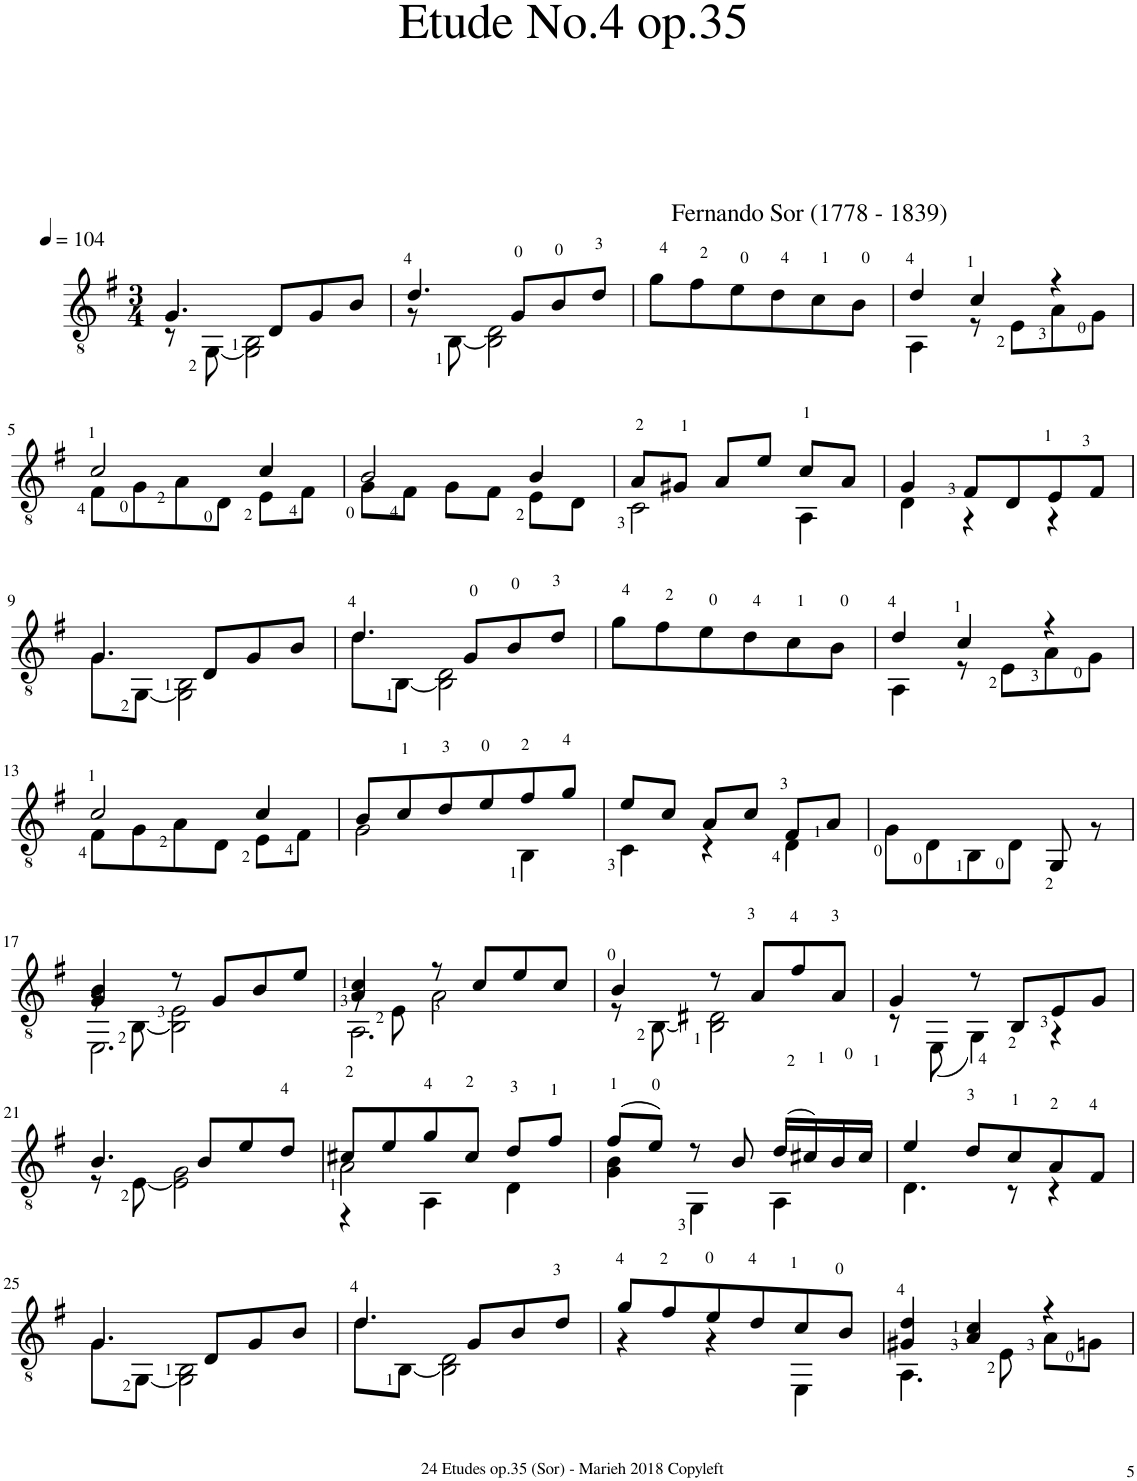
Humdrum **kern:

**kern
*part1
*staff1
*I"Guitare classique
!!LO:PB:g=z
*clefGv2
*k[f#]
*M3/4
*MM104
=1
*^
4.G/	8r
.	[8GG\
.	2GG\] 2BB\
8D/L	.
8G/	.
8B/J	.
=2	=2
4.d/	8r
.	[8BB\
.	2BB\] 2D\
8G/L	.
8B/	.
8d/J	.
*v	*v
=3
8g\L
8f#\
8e\
8d\
8c\
8B\J
=4
*^
4d/	4AA\
4c/	8r
.	8E\L
4r	8A\
.	8G\J
!!LO:LB:g=z	!!
=5	=5
2c/	8F#\L
.	8G\
.	8A\
.	8D\J
4c/	8E\L
.	8F#\J
=6	=6
2B/	8G\L
.	8F#\J
.	8G\L
.	8F#\J
4B/	8E\L
.	8D\J
=7	=7
8A/L	2C\
8G#X/J	.
8A/L	.
8e/J	.
8c/L	4AA\
8A/J	.
=8	=8
4G/	4D\
8F#/L	4r
8D/	.
8E/	4r
8F#/J	.
!!LO:LB:g=z	!!
=9	=9
4.G/	8G\L
.	[8GG\J
.	2GG\] 2BB\
8D/L	.
8G/	.
8B/J	.
=10	=10
4.d/	8d\L
.	[8BB\J
.	2BB\] 2D\
8G/L	.
8B/	.
8d/J	.
*v	*v
=11
8g\L
8f#\
8e\
8d\
8c\
8B\J
=12
*^
4d/	4AA\
4c/	8r
.	8E\L
4r	8A\
.	8G\J
!!LO:LB:g=z	!!
=13	=13
2c/	8F#\L
.	8G\
.	8A\
.	8D\J
4c/	8E\L
.	8F#\J
=14	=14
8B/L	2G\
8c/	.
8d/	.
8e/	.
8f#/	4BB\
8g/J	.
=15	=15
8e/L	4C\
8c/J	.
8A/L	4r
8c/J	.
8F#/L	4D\
8A/J	.
=16	=16
2.ryy	8G\L
.	8D\
.	8BB\
.	8D\J
.	8GG/
.	8r
!!LO:LB:g=z	!!
=17	=17
*	*^
4G/ 4B/	8r	2.EE\
.	[8BB\	.
8r	2BB\] 2E\	.
8G/L	.	.
8B/	.	.
8e/J	.	.
=18	=18	=18
4A/ 4c/	8r	2.AA\
.	8E\	.
8r	2A\	.
8c/L	.	.
8e/	.	.
8c/J	.	.
*	*v	*v
=19	=19
4B/	8r
.	[8BB\
8r	2BB\] 2D#X\
8A/L	.
8f#/	.
8A/J	.
=20	=20
4G/	8r
.	(8EE\
8r	4GG\)
8BB/L	.
8E/	4r
8G/J	.
!!LO:LB:g=z	!!
=21	=21
4.B/	8r
.	[8E\
.	2E\] 2G\
8B/L	.
8e/	.
8d/J	.
=22	=22
*	*^
8c#X/L	2A\	4r
8e/	.	.
8g/	.	4AA\
8c#/J	.	.
8d/L	4ryy	4D\
8f#/J	.	.
*	*v	*v
=23	=23
(8f#/L	4G\ 4B\
8e/J)	.
8r	4GG\
8B/	.
(16d/LL	4AA\
16c#X/)	.
16B/	.
16c#/JJ	.
=24	=24
4e/	4.D\
8d/L	.
8c/	8r
8A/	4r
8F#/J	.
!!LO:LB:g=z	!!
=25	=25
4.G/	8G\L
.	[8GG\J
.	2GG\] 2BB\
8D/L	.
8G/	.
8B/J	.
=26	=26
4.d/	8d\L
.	[8BB\J
.	2BB\] 2D\
8G/L	.
8B/	.
8d/J	.
=27	=27
8g/L	4r
8f#/	.
8e/	4r
8d/	.
8c/	4EE\
8B/J	.
=28	=28
4G#X/ 4d/	4.AA\
4A/ 4c/	.
.	8E\
4r	8A\L
.	8Gn\J
*v	*v
=
*-
